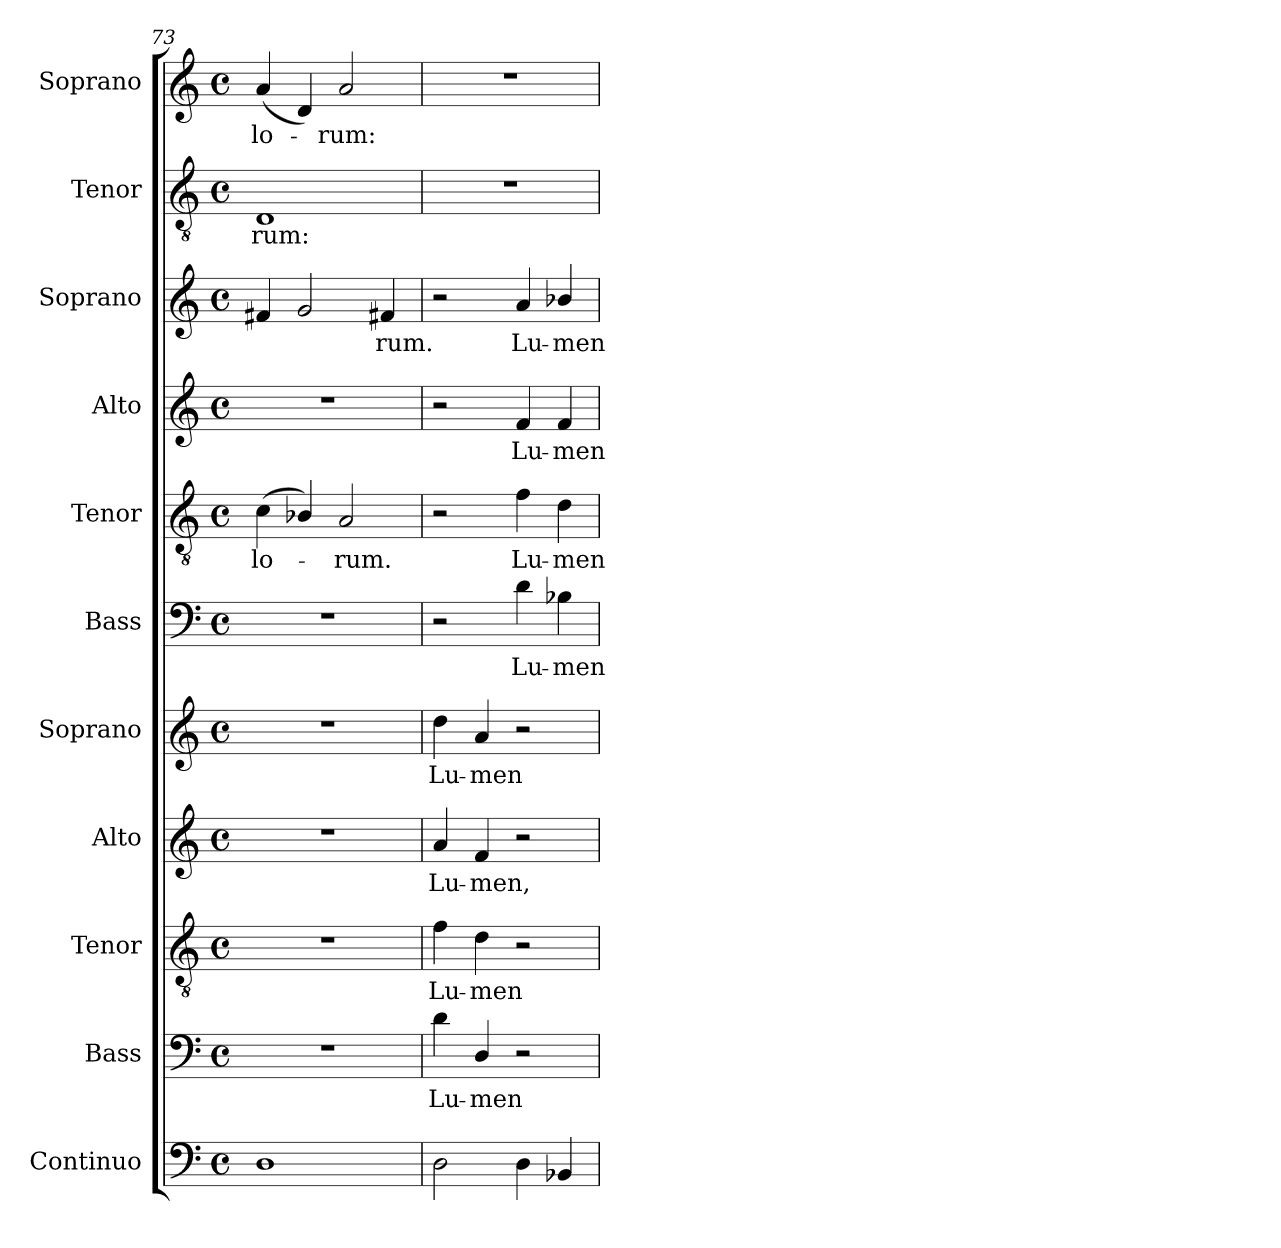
**kern	**kern	**text	**kern	**text	**kern	**text	**kern	**text	**kern	**text	**kern	**text	**kern	**text	**kern	**text	**kern	**text	**kern	**text
*part11	*part10	*part10	*part9	*part9	*part8	*part8	*part7	*part7	*part6	*part6	*part5	*part5	*part4	*part4	*part3	*part3	*part2	*part2	*part1	*part1
*staff11	*staff10	*staff10	*staff9	*staff9	*staff8	*staff8	*staff7	*staff7	*staff6	*staff6	*staff5	*staff5	*staff4	*staff4	*staff3	*staff3	*staff2	*staff2	*staff1	*staff1
*I"Continuo	*I"Bass	*	*I"Tenor	*	*I"Alto	*	*I"Soprano	*	*I"Bass	*	*I"Tenor	*	*I"Alto	*	*I"Soprano	*	*I"Tenor	*	*I"Soprano	*
*I'Cont.	*I'B.	*	*I'T.	*	*I'A.	*	*I'S.	*	*I'B.	*	*I'T.	*	*I'A.	*	*I'S.	*	*I'T.	*	*I'S.	*
*clefF4	*clefF4	*	*clefGv2	*	*clefG2	*	*clefG2	*	*clefF4	*	*clefGv2	*	*clefG2	*	*clefG2	*	*clefGv2	*	*clefG2	*
*	*	*	*ITrd7c12	*	*	*	*	*	*	*	*ITrd7c12	*	*	*	*	*	*ITrd7c12	*	*	*
*k[]	*k[]	*	*k[]	*	*k[]	*	*k[]	*	*k[]	*	*k[]	*	*k[]	*	*k[]	*	*k[]	*	*k[]	*
*C:	*C:	*	*C:	*	*C:	*	*C:	*	*C:	*	*C:	*	*C:	*	*C:	*	*C:	*	*C:	*
*M4/4	*M4/4	*	*M4/4	*	*M4/4	*	*M4/4	*	*M4/4	*	*M4/4	*	*M4/4	*	*M4/4	*	*M4/4	*	*M4/4	*
*met(c)	*met(c)	*	*met(c)	*	*met(c)	*	*met(c)	*	*met(c)	*	*met(c)	*	*met(c)	*	*met(c)	*	*met(c)	*	*met(c)	*
=73	=73	=73	=73	=73	=73	=73	=73	=73	=73	=73	=73	=73	=73	=73	=73	=73	=73	=73	=73	=73
!	!	!	!	!	!	!	!	!	!	!	!	!LO:LY:b:color=#000000	!	!	!	!	!	!	!	!
!	!	!	!	!	!	!	!	!	!	!	!	!	!	!	!	!	!	!LO:LY:b:color=#000000	!	!
!	!	!	!	!	!	!	!	!	!	!	!	!	!	!	!	!	!	!	!	!LO:LY:b:color=#000000
1Di	1r	.	1r	.	1r	.	1r	.	1r	.	(4Ci\	-lo-	1r	.	4f#Xi/	.	1DDi	-rum:	(4ai/	-lo-
.	.	.	.	.	.	.	.	.	.	.	4BB-Xi/)	.	.	.	2gi/	.	.	.	4di/)	.
!	!	!	!	!	!	!	!	!	!	!	!	!LO:LY:b:color=#000000	!	!	!	!	!	!	!	!
!	!	!	!	!	!	!	!	!	!	!	!	!	!	!	!	!	!	!	!	!LO:LY:b:color=#000000
.	.	.	.	.	.	.	.	.	.	.	2AAi/	-rum.	.	.	.	.	.	.	2ai/	-rum:
!	!	!	!	!	!	!	!	!	!	!	!	!	!	!	!	!LO:LY:b:color=#000000	!	!	!	!
.	.	.	.	.	.	.	.	.	.	.	.	.	.	.	4f#Xi/	-rum.	.	.	.	.
!!LO:PB:g=z
=74	=74	=74	=74	=74	=74	=74	=74	=74	=74	=74	=74	=74	=74	=74	=74	=74	=74	=74	=74	=74
!	!	!LO:LY:b:color=#000000	!	!	!	!	!	!	!	!	!	!	!	!	!	!	!	!	!	!
!	!	!	!	!LO:LY:b:color=#000000	!	!	!	!	!	!	!	!	!	!	!	!	!	!	!	!
!	!	!	!	!	!	!LO:LY:b:color=#000000	!	!	!	!	!	!	!	!	!	!	!	!	!	!
!	!	!	!	!	!	!	!	!LO:LY:b:color=#000000	!	!	!	!	!	!	!	!	!	!	!	!
2Di\	4di\	Lu-	4Fi\	Lu-	4ai/	Lu-	4ddi\	Lu-	2r	.	2r	.	2r	.	2r	.	1r	.	1r	.
!	!	!LO:LY:b:color=#000000	!	!	!	!	!	!	!	!	!	!	!	!	!	!	!	!	!	!
!	!	!	!	!LO:LY:b:color=#000000	!	!	!	!	!	!	!	!	!	!	!	!	!	!	!	!
!	!	!	!	!	!	!LO:LY:b:color=#000000	!	!	!	!	!	!	!	!	!	!	!	!	!	!
!	!	!	!	!	!	!	!	!LO:LY:b:color=#000000	!	!	!	!	!	!	!	!	!	!	!	!
.	4Di/	-men	4Di\	-men	4fi/	-men,	4ai/	-men	.	.	.	.	.	.	.	.	.	.	.	.
!	!	!	!	!	!	!	!	!	!	!LO:LY:b:color=#000000	!	!	!	!	!	!	!	!	!	!
!	!	!	!	!	!	!	!	!	!	!	!	!LO:LY:b:color=#000000	!	!	!	!	!	!	!	!
!	!	!	!	!	!	!	!	!	!	!	!	!	!	!LO:LY:b:color=#000000	!	!	!	!	!	!
!	!	!	!	!	!	!	!	!	!	!	!	!	!	!	!	!LO:LY:b:color=#000000	!	!	!	!
4Di\	2r	.	2r	.	2r	.	2r	.	4di\	Lu-	4Fi\	Lu-	4fi/	Lu-	4ai/	Lu-	.	.	.	.
!	!	!	!	!	!	!	!	!	!	!LO:LY:b:color=#000000	!	!	!	!	!	!	!	!	!	!
!	!	!	!	!	!	!	!	!	!	!	!	!LO:LY:b:color=#000000	!	!	!	!	!	!	!	!
!	!	!	!	!	!	!	!	!	!	!	!	!	!	!LO:LY:b:color=#000000	!	!	!	!	!	!
!	!	!	!	!	!	!	!	!	!	!	!	!	!	!	!	!LO:LY:b:color=#000000	!	!	!	!
4BB-Xi/	.	.	.	.	.	.	.	.	4B-Xi\	-men	4Di\	-men	4fi/	-men	4b-Xi/	-men	.	.	.	.
=	=	=	=	=	=	=	=	=	=	=	=	=	=	=	=	=	=	=	=	=
*-	*-	*-	*-	*-	*-	*-	*-	*-	*-	*-	*-	*-	*-	*-	*-	*-	*-	*-	*-	*-
